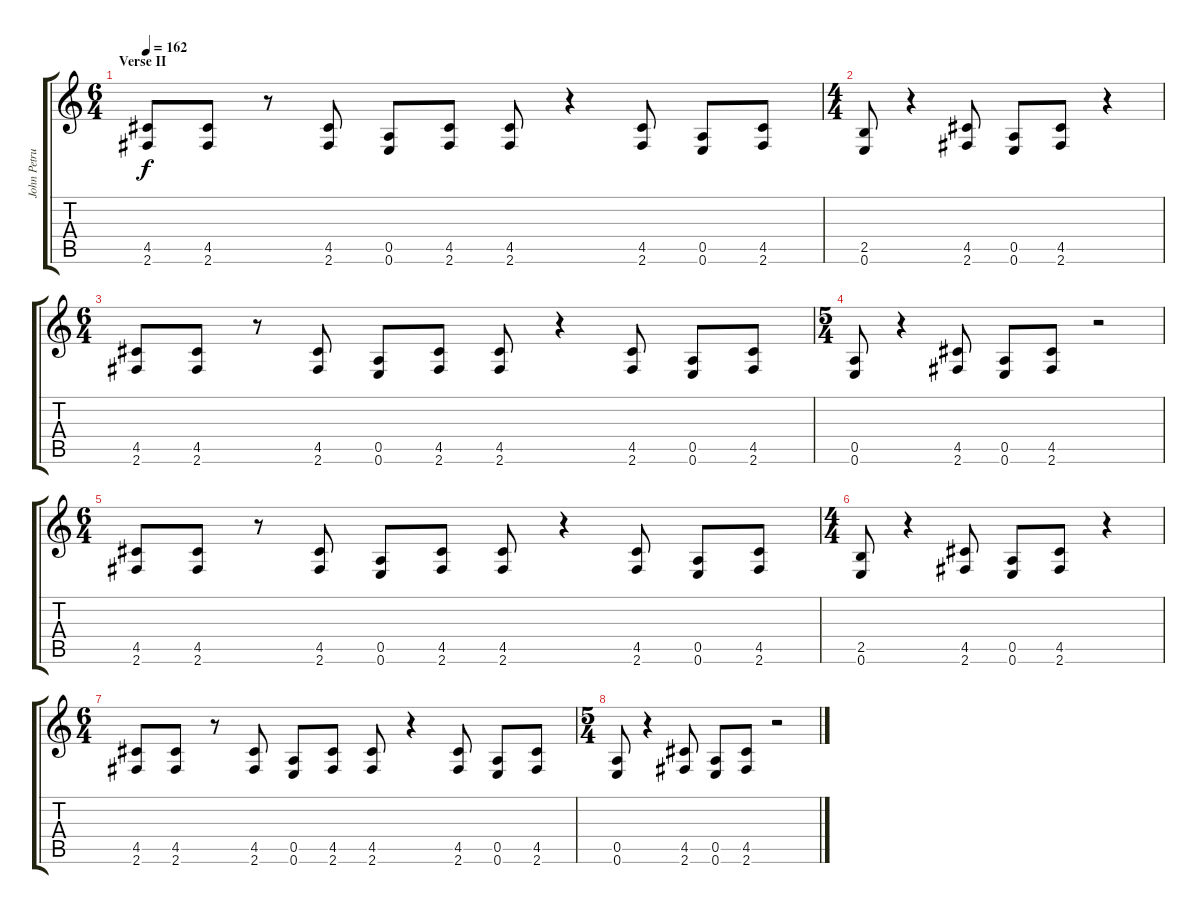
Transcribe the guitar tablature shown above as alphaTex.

\track ("John Petrucci (for continous playing)" "John Petru") {instrument distortionguitar}
\staff {score tabs}
\tuning (E4 B3 G3 D3 A2 E2) {hide}
\ts (6 4)
\section ("" "Verse II")
\tempo 162
\clef g2
\ks c
(4.5 2.6).8{dy f} (4.5 2.6).8 r.8 (4.5 2.6).8 (0.5 0.6).8 (4.5 2.6).8 (4.5 2.6).8 r.4 (4.5 2.6).8 (0.5 0.6).8 (4.5 2.6).8 |
\ts (4 4)
(2.5 0.6).8 r.4 (4.5 2.6).8 (0.5 0.6).8 (4.5 2.6).8 r.4 |
\ts (6 4)
(4.5 2.6).8 (4.5 2.6).8 r.8 (4.5 2.6).8 (0.5 0.6).8 (4.5 2.6).8 (4.5 2.6).8 r.4 (4.5 2.6).8 (0.5 0.6).8 (4.5 2.6).8 |
\ts (5 4)
(0.5 0.6).8 r.4 (4.5 2.6).8 (0.5 0.6).8 (4.5 2.6).8 r.2 |
\ts (6 4)
(4.5 2.6).8 (4.5 2.6).8 r.8 (4.5 2.6).8 (0.5 0.6).8 (4.5 2.6).8 (4.5 2.6).8 r.4 (4.5 2.6).8 (0.5 0.6).8 (4.5 2.6).8 |
\ts (4 4)
(2.5 0.6).8 r.4 (4.5 2.6).8 (0.5 0.6).8 (4.5 2.6).8 r.4 |
\ts (6 4)
(4.5 2.6).8 (4.5 2.6).8 r.8 (4.5 2.6).8 (0.5 0.6).8 (4.5 2.6).8 (4.5 2.6).8 r.4 (4.5 2.6).8 (0.5 0.6).8 (4.5 2.6).8 |
\ts (5 4)
(0.5 0.6).8 r.4 (4.5 2.6).8 (0.5 0.6).8 (4.5 2.6).8 r.2
